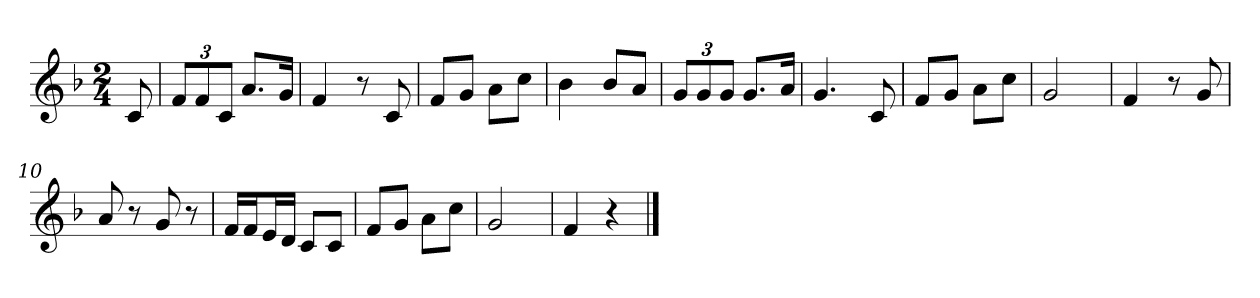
**kern
*part1
*staff1
*k[b-]
*M2/4
*MM120
=
8c
=1
12fL
12f
12cJ
8.aL
16gJk
=2
4f
8r
8c
=3
8fL
8gJ
8aL
8ccJ
=4
4b-
8b-L
8aJ
=5
12gL
12g
12gJ
8.gL
16aJk
=6
4.g
8c
=7
8fL
8gJ
8aL
8ccJ
=8
2g
=9
4f
8r
8g
=10
8a
8r
8g
8r
=11
16fLL
16fJ
16eL
16dJJ
8cL
8cJ
=12
8fL
8gJ
8aL
8ccJ
=13
2g
=14
4f
4r
==
*-
